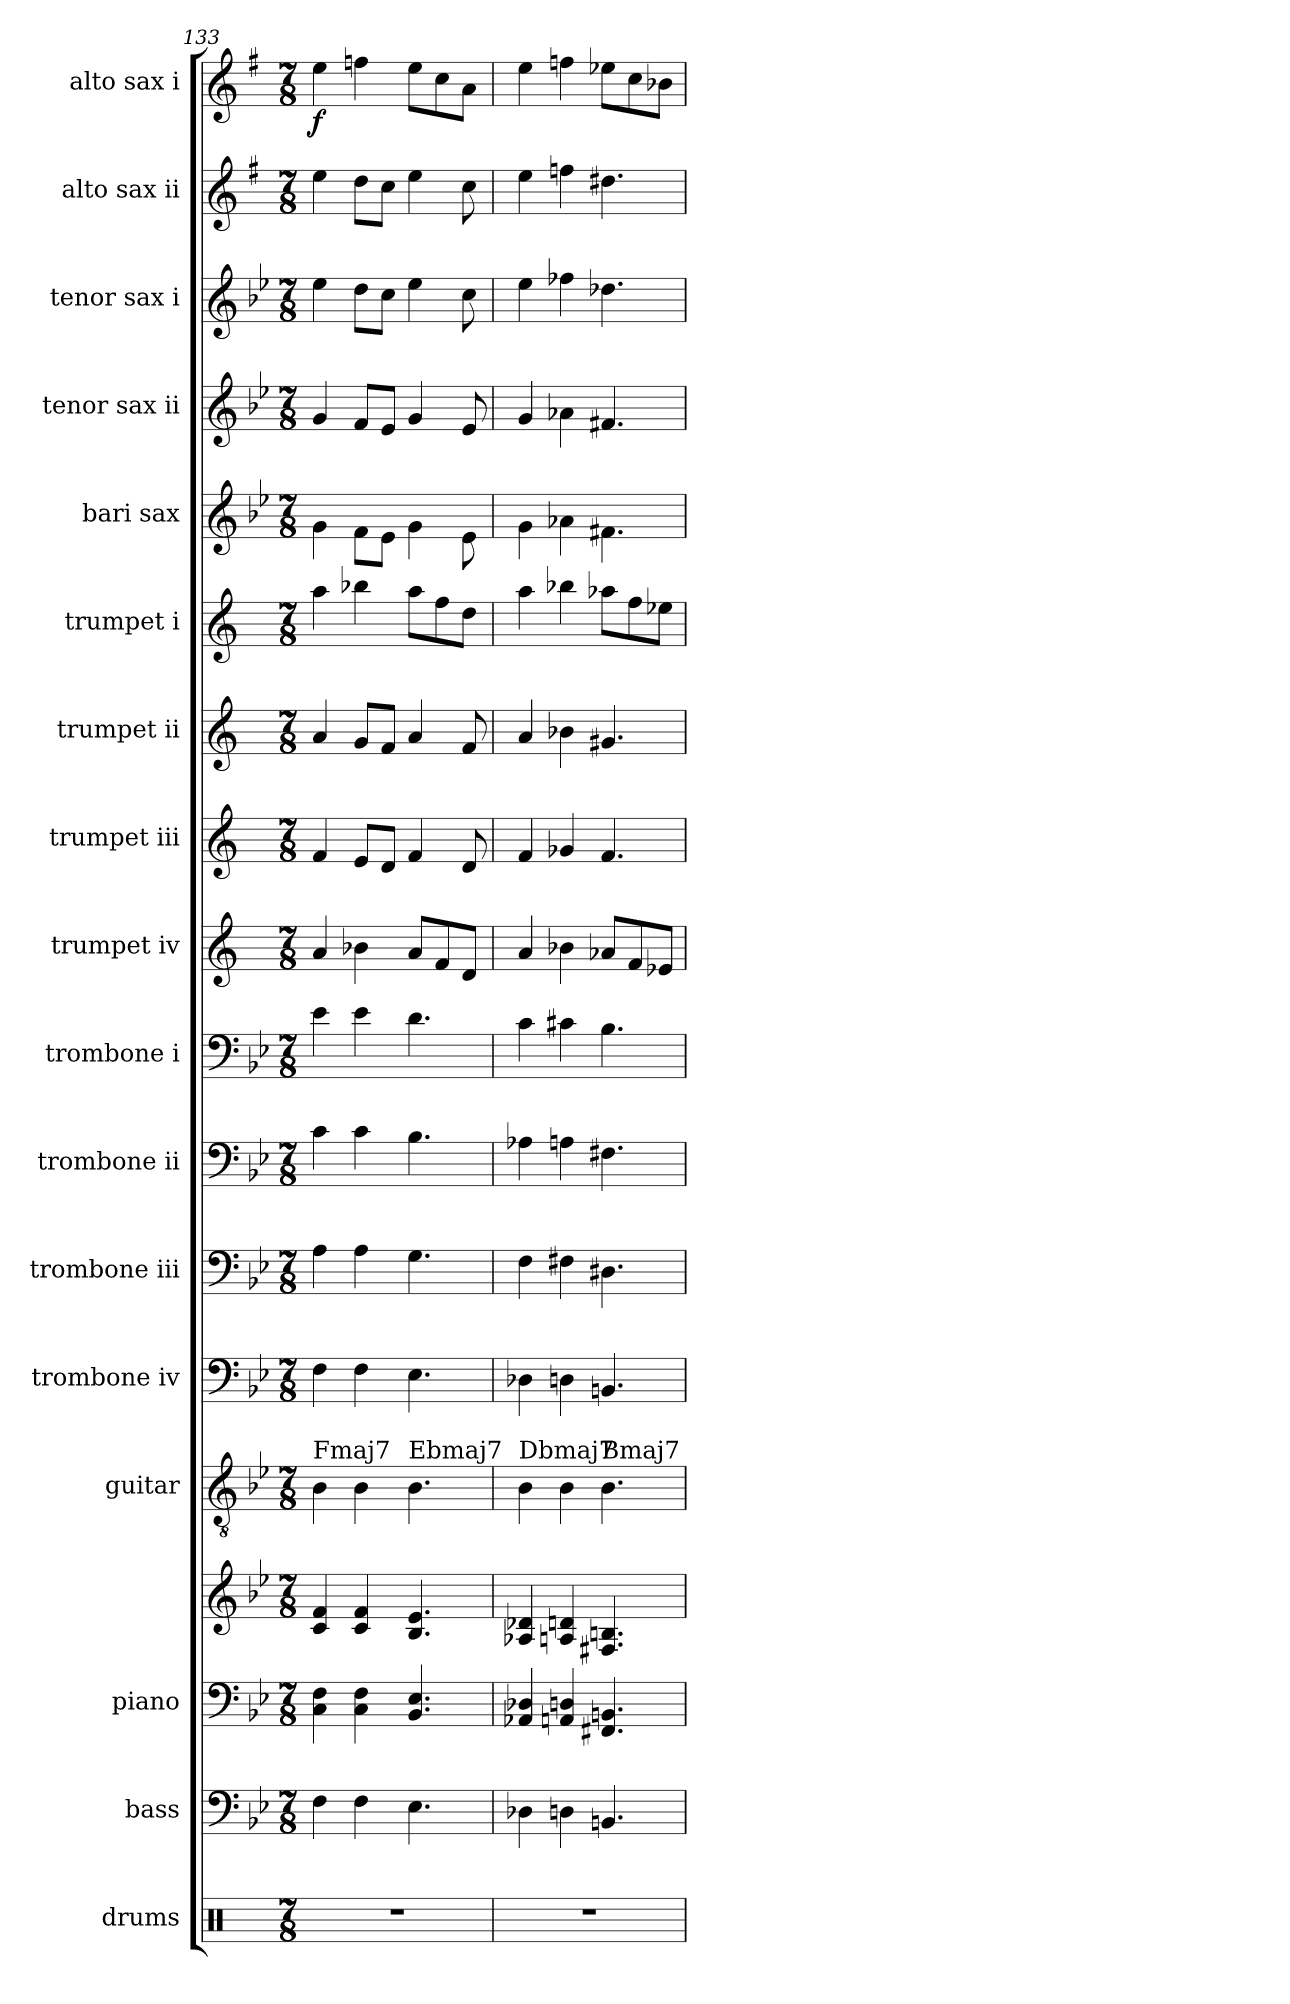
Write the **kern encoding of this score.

**kern	**kern	**kern	**kern	**kern	**kern	**kern	**kern	**kern	**kern	**kern	**kern	**kern	**kern	**kern	**kern	**kern	**kern	**dynam
*part17	*part16	*part15	*part15	*part14	*part13	*part12	*part11	*part10	*part9	*part8	*part7	*part6	*part5	*part4	*part3	*part2	*part1	*part1
*staff18	*staff17	*staff16	*staff15	*staff14	*staff13	*staff12	*staff11	*staff10	*staff9	*staff8	*staff7	*staff6	*staff5	*staff4	*staff3	*staff2	*staff1	*staff1
*I"drums	*I"bass	*I"piano	*	*I"guitar	*I"trombone iv	*I"trombone iii	*I"trombone ii	*I"trombone i	*I"trumpet iv	*I"trumpet iii	*I"trumpet ii	*I"trumpet i	*I"bari sax	*I"tenor sax ii	*I"tenor sax i	*I"alto sax ii	*I"alto sax i	*
*I'drs.	*I'bass	*I'pno.	*	*I'gtr.	*I'tbn. iv	*I'tbn. iii	*I'tbn. ii	*I'tbn. i	*I'tpt. iv	*I'tpt. iii	*I'tpt. ii	*I'tpt. i	*I'bari	*I'tenor ii	*I'tenor i	*I'alto ii	*I'alto i	*
*clefX	*clefF4	*clefF4	*clefG2	*clefGv2	*clefF4	*clefF4	*clefF4	*clefF4	*clefG2	*clefG2	*clefG2	*clefG2	*clefG2	*clefG2	*clefG2	*clefG2	*clefG2	*
*	*ITrd7c12	*	*	*	*	*	*	*	*ITrd1c2	*ITrd1c2	*ITrd1c2	*ITrd1c2	*ITrd12c21	*ITrd8c14	*ITrd8c14	*ITrd5c9	*ITrd5c9	*
*k[]	*k[b-e-]	*k[b-e-]	*k[b-e-]	*k[b-e-]	*k[b-e-]	*k[b-e-]	*k[b-e-]	*k[b-e-]	*k[b-e-]	*k[b-e-]	*k[b-e-]	*k[b-e-]	*k[b-e-]	*k[b-e-]	*k[b-e-]	*k[b-e-]	*k[b-e-]	*
*M7/8	*M7/8	*M7/8	*M7/8	*M7/8	*M7/8	*M7/8	*M7/8	*M7/8	*M7/8	*M7/8	*M7/8	*M7/8	*M7/8	*M7/8	*M7/8	*M7/8	*M7/8	*
=133	=133	=133	=133	=133	=133	=133	=133	=133	=133	=133	=133	=133	=133	=133	=133	=133	=133	=133
!	!	!	!	!LO:TX:a:t=Fmaj7	!	!	!	!	!	!	!	!	!	!	!	!	!	!
!	!	!	!	!	!	!	!	!	!	!	!	!	!	!	!	!	!	!LO:DY:b
2..r	4FF\	4C\ 4F\	4c/ 4f/	4B-\	4F\	4A\	4c\	4e-\	4g/	4e-/	4g/	4gg\	4G\	4G/	4e-\	4g\	4g\	f
.	4FF\	4C\ 4F\	4c/ 4f/	4B-\	4F\	4A\	4c\	4e-\	4a-X\	8d/L	8f/L	4aa-X\	8F\L	8F/L	8d\L	8f\L	4a-X\	.
.	.	.	.	.	.	.	.	.	.	8c/J	8e-/J	.	8E-\J	8E-/J	8c\J	8e-\J	.	.
!	!	!	!	!LO:TX:a:t=Ebmaj7	!	!	!	!	!	!	!	!	!	!	!	!	!	!
.	4.EE-\	4.BB-/ 4.E-/	4.B-/ 4.e-/	4.B-\	4.E-\	4.G\	4.B-\	4.d\	8g/L	4e-/	4g/	8gg\L	4G\	4G/	4e-\	4g\	8g\L	.
.	.	.	.	.	.	.	.	.	8e-/	.	.	8ee-\	.	.	.	.	8e-\	.
.	.	.	.	.	.	.	.	.	8c/J	8c/	8e-/	8cc\J	8E-\	8E-/	8c\	8e-\	8c\J	.
=134	=134	=134	=134	=134	=134	=134	=134	=134	=134	=134	=134	=134	=134	=134	=134	=134	=134	=134
!	!	!	!	!LO:TX:a:t=Dbmaj7	!	!	!	!	!	!	!	!	!	!	!	!	!	!
2..r	4DD-X\	4AA-X/ 4D-X/	4A-X/ 4d-X/	4B-\	4D-X\	4F\	4A-X\	4c\	4g/	4e-/	4g/	4gg\	4G\	4G/	4e-\	4g\	4g\	.
.	4DDn\	4AAn/ 4Dn/	4An/ 4dn/	4B-\	4Dn\	4F#X\	4An\	4c#X\	4a-X\	4f-X/	4a-X\	4aa-X\	4A-X\	4A-X\	4f-X\	4a-X\	4a-X\	.
!	!	!	!	!LO:TX:a:t=Bmaj7	!	!	!	!	!	!	!	!	!	!	!	!	!	!
.	4.BBBn/	4.FF#X/ 4.BBn/	4.F#X/ 4.Bn/	4.B-\	4.BBn/	4.D#X\	4.F#X\	4.B-\	8g-X/L	4.e-/	4.f#X/	8gg-X\L	4.F#X\	4.F#X/	4.d-X\	4.f#X\	8g-X\L	.
.	.	.	.	.	.	.	.	.	8e-/	.	.	8ee-\	.	.	.	.	8e-\	.
.	.	.	.	.	.	.	.	.	8d-X/J	.	.	8dd-X\J	.	.	.	.	8d-X\J	.
=	=	=	=	=	=	=	=	=	=	=	=	=	=	=	=	=	=	=
*-	*-	*-	*-	*-	*-	*-	*-	*-	*-	*-	*-	*-	*-	*-	*-	*-	*-	*-
